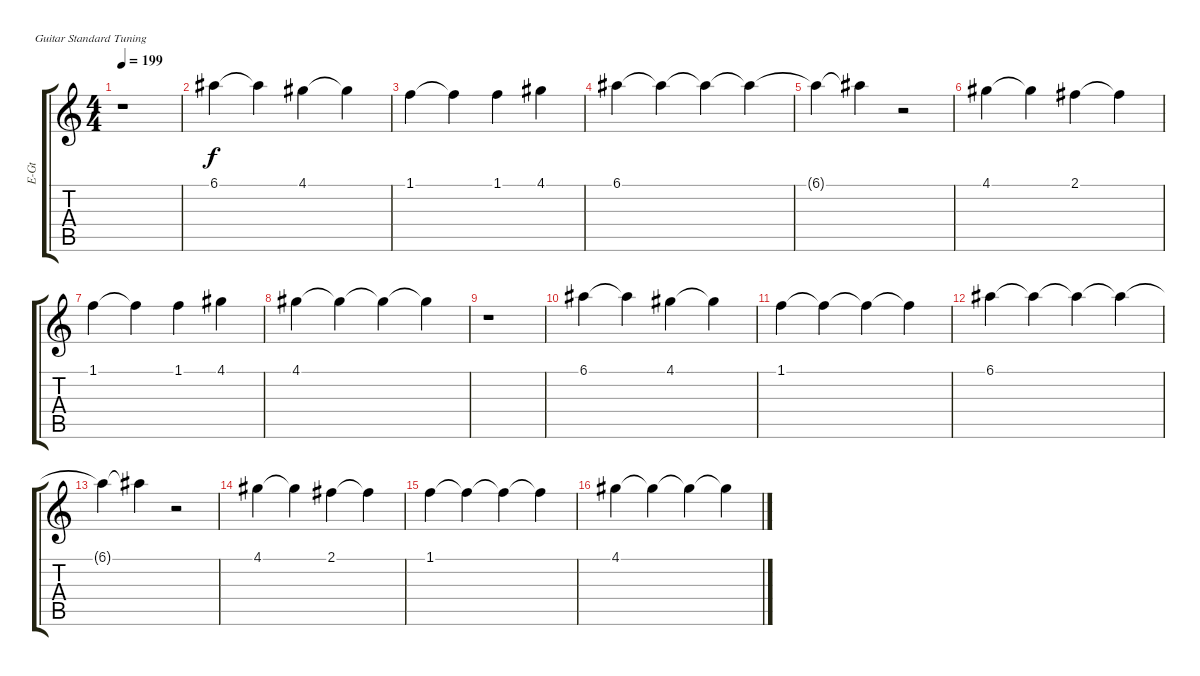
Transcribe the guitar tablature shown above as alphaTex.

\track ("Greg voice" "E-Gt") {instrument distortionguitar}
\staff {score tabs}
\tuning (E4 B3 G3 D3 A2 E2)
\ts (4 4)
\tempo 199
\clef g2
\ks c
r.1{dy f} |
6.1.4 6.1{t}.4 4.1.4 4.1{t}.4 |
1.1.4 1.1{t}.4 1.1.4 4.1.4 |
6.1.4 6.1{t}.4 6.1{t}.4 6.1{t}.4 |
6.1{t}.4 6.1{t}.4 r.2 |
4.1.4 4.1{t}.4 2.1.4 2.1{t}.4 |
1.1.4 1.1{t}.4 1.1.4 4.1.4 |
4.1.4 4.1{t}.4 4.1{t}.4 4.1{t}.4 |
r.1 |
6.1.4 6.1{t}.4 4.1.4 4.1{t}.4 |
1.1.4 1.1{t}.4 1.1{t}.4 1.1{t}.4 |
6.1.4 6.1{t}.4 6.1{t}.4 6.1{t}.4 |
6.1{t}.4 6.1{t}.4 r.2 |
4.1.4 4.1{t}.4 2.1.4 2.1{t}.4 |
1.1.4 1.1{t}.4 1.1{t}.4 1.1{t}.4 |
4.1.4 4.1{t}.4 4.1{t}.4 4.1{t}.4
